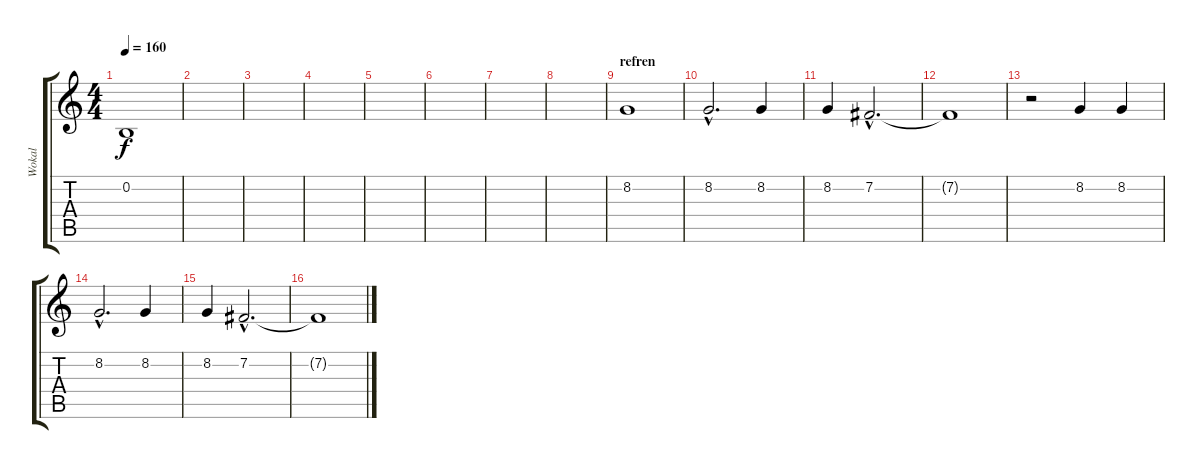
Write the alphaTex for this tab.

\track ("Wokal" "Wokal") {instrument voiceoohs}
\staff {score tabs}
\tuning (E4 B3 G3 D3 A2 E2) {hide}
\ts (4 4)
\tempo 160
\clef g2
\ks c
0.2.1{dy f} |
|
|
|
|
|
|
|
\section ("" "refren")
8.2.1 |
8.2{hac}.2{d} 8.2.4 |
8.2.4 7.2{hac}.2{d} |
7.2{t}.1 |
r.2{volume 16} 8.2.4 8.2.4 |
8.2{hac}.2{d} 8.2.4 |
8.2.4 7.2{hac}.2{d} |
7.2{t}.1
